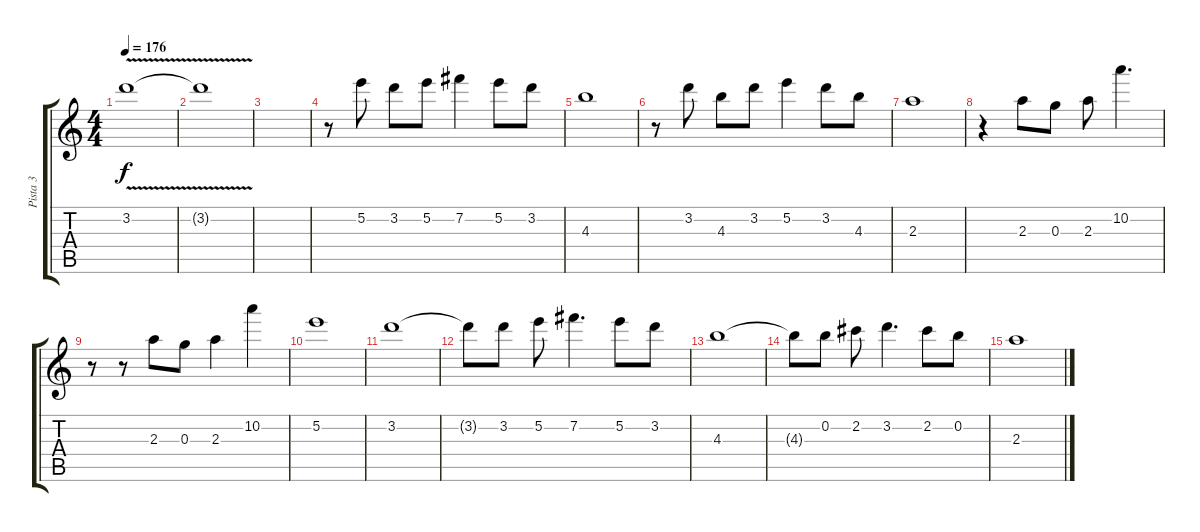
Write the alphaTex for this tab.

\track ("Pista 3" "Pista 3") {instrument whistle}
\staff {score tabs}
\tuning (E6 B5 G5 D5 A4 E4) {hide}
\ts (4 4)
\tempo 176
\clef g2
\ks c
3.2{v}.1{dy f} |
3.2{t}.1 |
|
r.8 5.2.8 3.2.8 5.2.8 7.2.4 5.2.8 3.2.8 |
4.3.1 |
r.8 3.2.8 4.3.8 3.2.8 5.2.4 3.2.8 4.3.8 |
2.3.1 |
r.4 2.3.8 0.3.8 2.3.8 10.2.4{d} |
r.8 r.8 2.3.8 0.3.8 2.3.4 10.2.4 |
5.2.1 |
3.2.1 |
3.2{t}.8 3.2.8 5.2.8 7.2.4{d} 5.2.8 3.2.8 |
4.3.1 |
4.3{t}.8 0.2.8 2.2.8 3.2.4{d} 2.2.8 0.2.8 |
2.3.1
